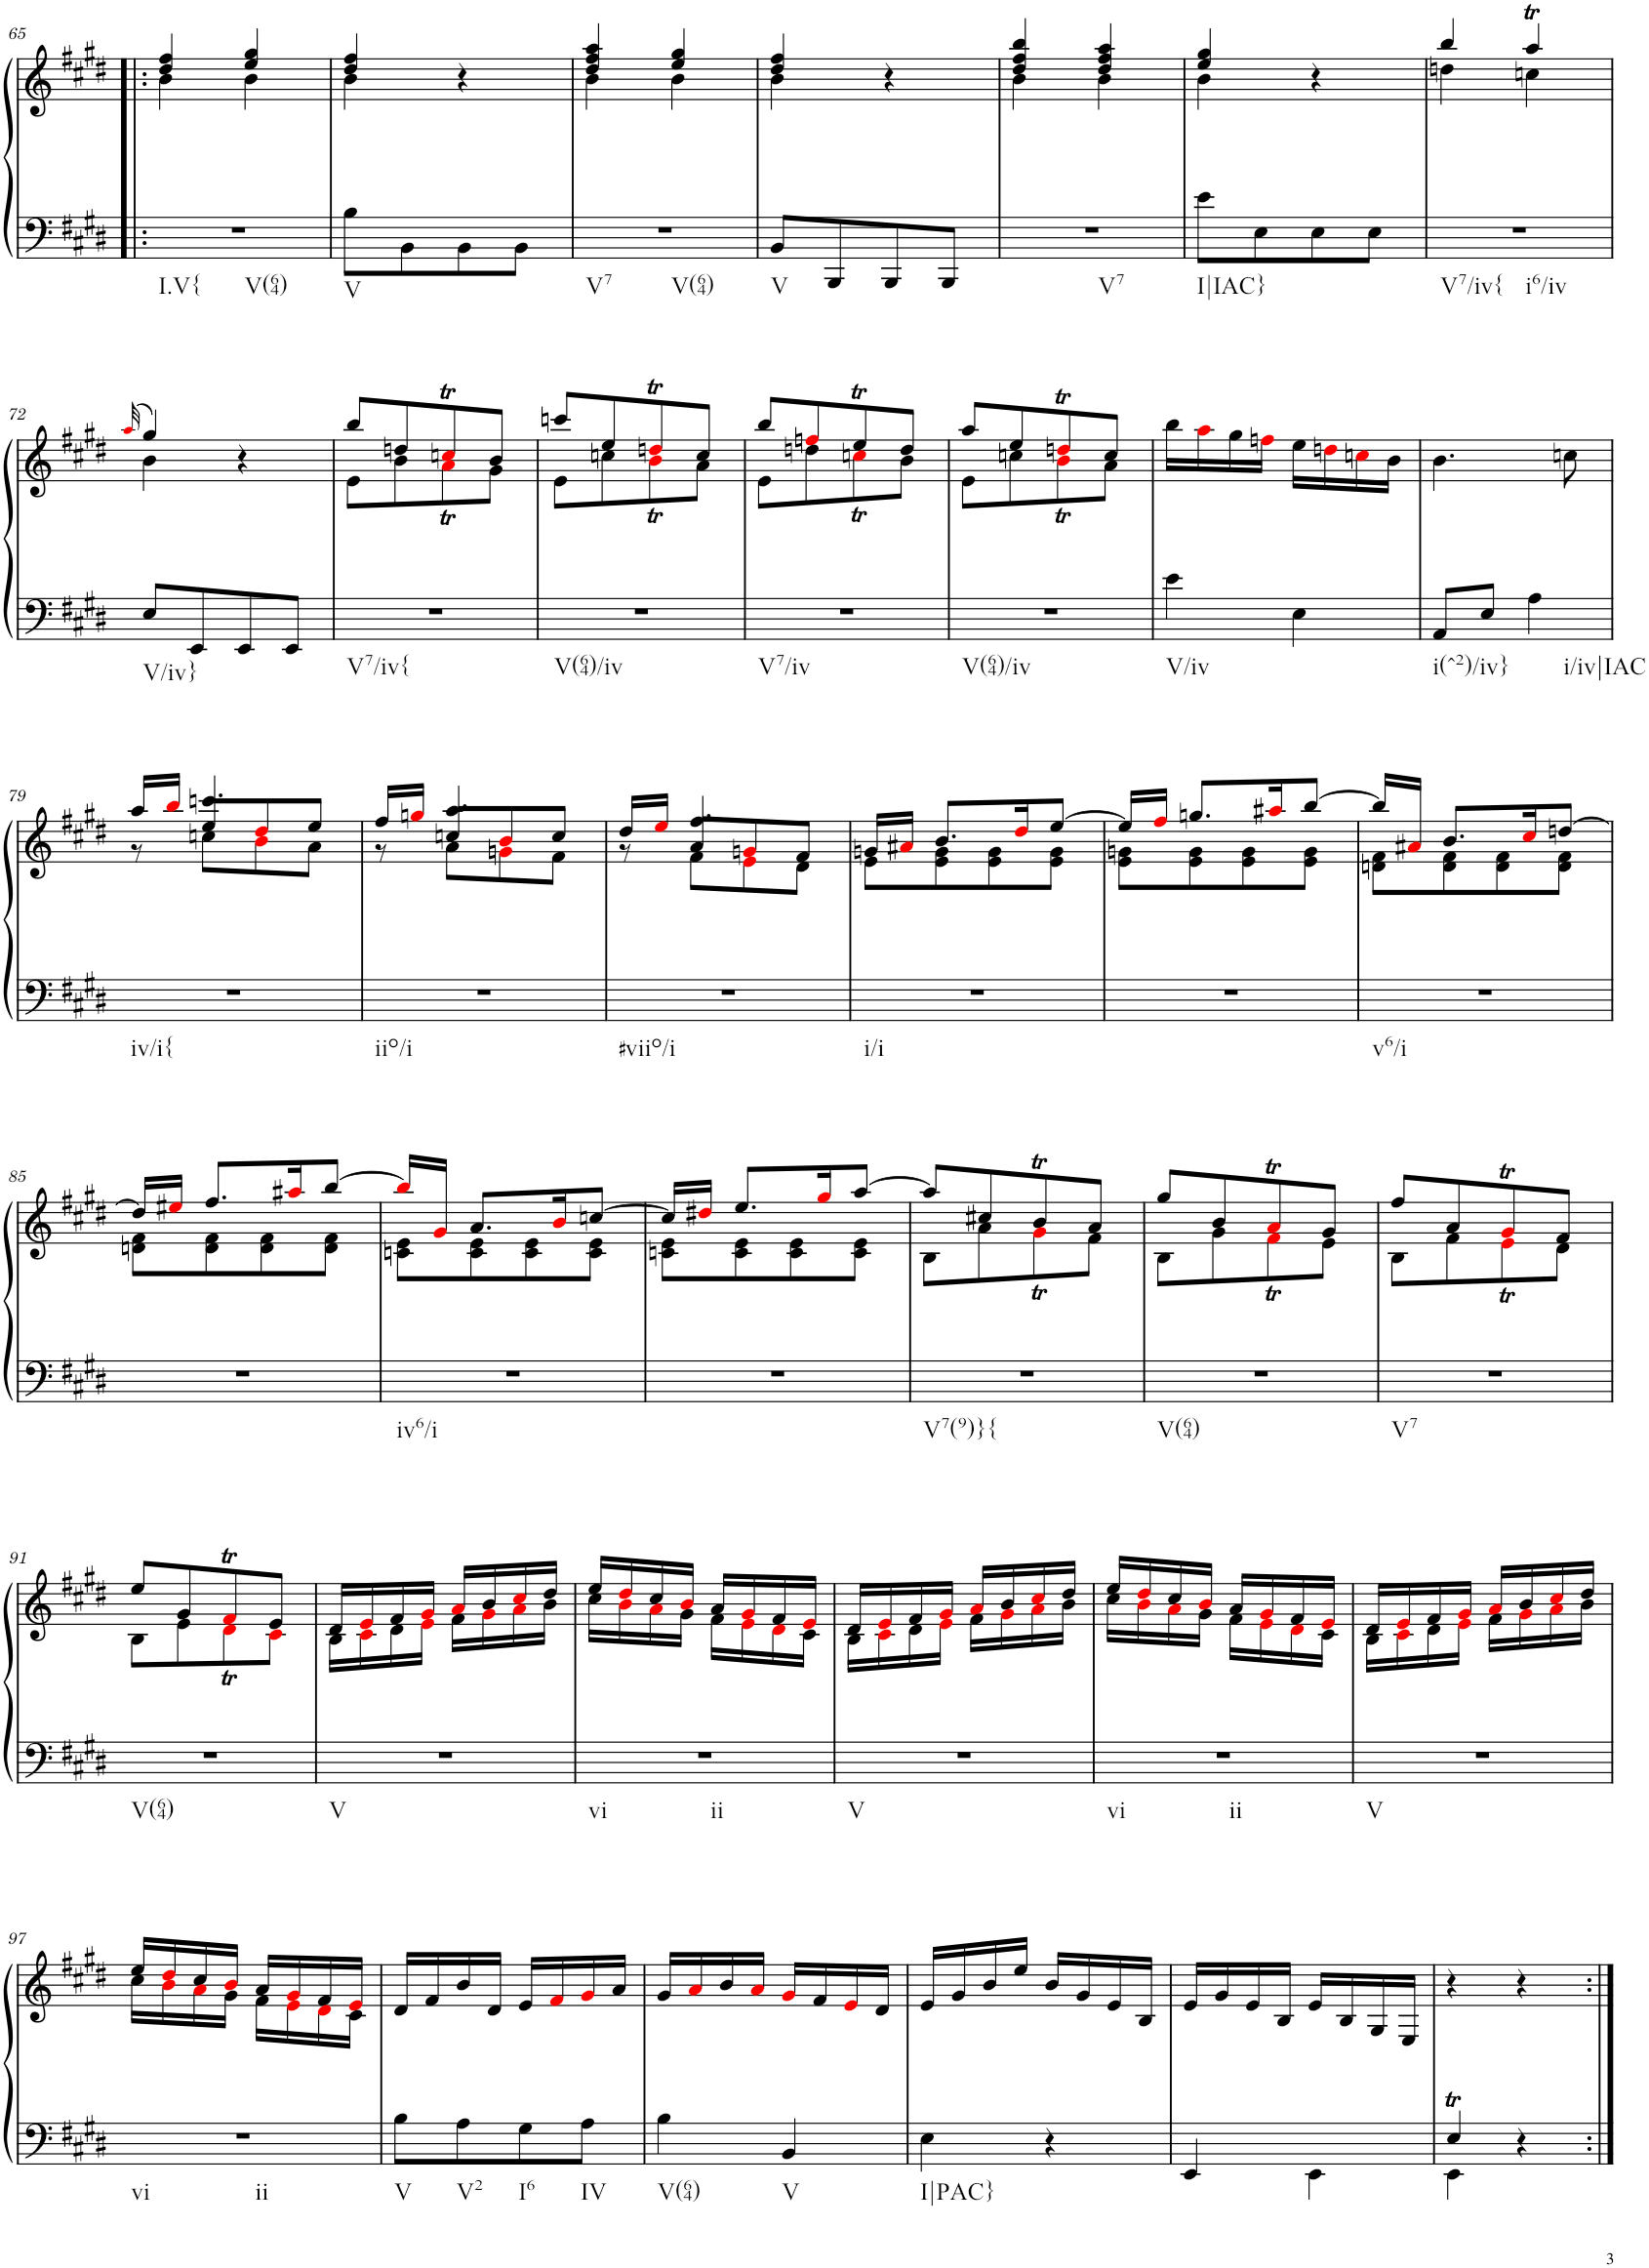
**kern	**kern
*part1	*part1
*staff2	*staff1
*I"Piano	*
*I'Pno.	*
!!LO:PB:g=z
*clefF4	*clefG2
*k[f#c#g#d#]	*k[f#c#g#d#]
*M2/4	*M2/4
=65!|:	=65!|:
*	*^
!LO:TX:b:t=I.V{	!	!
!LO:TX:b:t=V(64)	!	!
2r	4dd#/ 4ff#/	4b\
.	4ee/ 4gg#/	4b\
=66	=66	=66
!LO:TX:b:t=V	!	!
8B\L	4dd#/ 4ff#/	4b\
8BB\	.	.
8BB\	4r	4ryy
8BB\J	.	.
=67	=67	=67
!LO:TX:b:t=V7	!	!
!LO:TX:b:t=V(64)	!	!
2r	4dd#/ 4ff#/ 4aa/	4b\
.	4ee/ 4gg#/	4b\
=68	=68	=68
!LO:TX:b:t=V	!	!
8BB/L	4dd#/ 4ff#/	4b\
8BBB/	.	.
8BBB/	4r	4ryy
8BBB/J	.	.
=69	=69	=69
!LO:TX:b:t=V7	!	!
2r	4dd#/ 4ff#/ 4bb/	4b\
.	4dd#/ 4ff#/ 4aa/	4b\
=70	=70	=70
!LO:TX:b:t=I|IAC}	!	!
8e\L	4ee/ 4gg#/	4b\
8E\	.	.
8E\	4r	4ryy
8E\J	.	.
=71	=71	=71
!LO:TX:b:t=V7/iv{	!	!
!LO:TX:b:t=i6/iv	!	!
2r	4bb/	4ddn\
.	4aaT/	4ccn\
!!LO:LB:g=z	!!
=72	=72	=72
.	(32qaai/	.
!LO:TX:b:t=V/iv}	!	!
8E/L	4gg#/)	4b\
8EE/	.	.
8EE/	4r	4ryy
8EE/J	.	.
=73	=73	=73
!LO:TX:b:t=V7/iv{	!	!
2r	8bb/L	8e\L
.	8ddn/	8b\
.	8ccnTi/	8aTi\
.	8b/J	8g#\J
=74	=74	=74
!LO:TX:b:t=V(64)/iv	!	!
2r	8cccn/L	8e\L
.	8ee/	8ccn\
.	8ddnTi/	8bTi\
.	8cc/J	8a\J
=75	=75	=75
!LO:TX:b:t=V7/iv	!	!
2r	8bb/L	8e\L
.	8ffni/	8ddn\
.	8eeT/	8ccnTi\
.	8dd/J	8b\J
=76	=76	=76
!LO:TX:b:t=V(64)/iv	!	!
2r	8aa/L	8e\L
.	8ee/	8ccn\
.	8ddnTi/	8bTi\
.	8cc/J	8a\J
=77	=77	=77
!LO:TX:b:t=V/iv	!	!
*	*v	*v
4e\	16bb\LL
.	16aai\
.	16gg#\
.	16ffni\JJ
4E\	16ee\LL
.	16ddni\
.	16ccni\
.	16b\JJ
=78	=78
!LO:TX:b:t=i(^2)/iv}	!
8AA/L	4.b\
8E/J	.
!LO:TX:b:t=i/iv|IAC	!
4A\	.
.	8ccn\
!!LO:LB:g=z
=79	=79
*	*^
*	*	*^
!LO:TX:b:t=iv/i{	!	!	!
2r	16aa/LL	8r	8ryy
.	16bbi/JJ	.	.
.	8ee/L	8ccn\L	4.cccn/
.	8dd#i/	8bi\	.
.	8ee/J	8a\J	.
=80	=80	=80	=80
!LO:TX:b:t=iio/i	!	!	!
2r	16ff#/LL	8r	8ryy
.	16ggni/JJ	.	.
.	8ccn/L	8a\L	4.aa/
.	8bi/	8gni\	.
.	8cc/J	8f#\J	.
=81	=81	=81	=81
!LO:TX:b:t=#viio/i	!	!	!
2r	16dd#/LL	8r	8ryy
.	16eei/JJ	.	.
.	8a/L	8f#\L	4.ff#/
.	8gni/	8ei\	.
.	8f#/J	8d#\J	.
*	*	*v	*v
=82	=82	=82
!LO:TX:b:t=i/i	!	!
2r	16gn/LL	8e\L
.	16a#Xi/JJ	.
.	8.b/L	8e\ 8g\
.	.	8e\ 8g\
.	16dd#i/K	.
.	[8ee/J	8e\ 8g\J
=83	=83	=83
2r	16ee/LL]	8e\ 8gn\L
.	16ff#i/JJ	.
.	8.ggn/L	8e\ 8g\
.	.	8e\ 8g\
.	16aa#Xi/K	.
.	[8bb/J	8e\ 8g\J
=84	=84	=84
!LO:TX:b:t=v6/i	!	!
2r	16bb/LL]	8dn\ 8f#\L
.	16a#Xi/JJ	.
.	8.b/L	8d\ 8f#\
.	.	8d\ 8f#\
.	16cc#i/K	.
.	[8ddn/J	8d\ 8f#\J
!!LO:LB:g=z	!!
=85	=85	=85
2r	16dd/LL]	8dn\ 8f#\L
.	16ee#Xi/JJ	.
.	8.ff#/L	8d\ 8f#\
.	.	8d\ 8f#\
.	16aa#Xi/K	.
.	[8bb/J	8d\ 8f#\J
=86	=86	=86
!LO:TX:b:t=iv6/i	!	!
2r	16bbi/LL]	8cn\ 8e\L
.	16g#i/JJ	.
.	8.a/L	8c\ 8e\
.	.	8c\ 8e\
.	16bi/K	.
.	[8ccn/J	8c\ 8e\J
=87	=87	=87
2r	16cc/LL]	8cn\ 8e\L
.	16dd#Xi/JJ	.
.	8.ee/L	8c\ 8e\
.	.	8c\ 8e\
.	16gg#i/K	.
.	[8aa/J	8c\ 8e\J
=88	=88	=88
!LO:TX:b:t=V7(9)}{	!	!
2r	8aa/L]	8B\L
.	8cc#X/	8a\
.	8bT/	8g#ti\
.	8a/J	8f#\J
=89	=89	=89
!LO:TX:b:t=V(64)	!	!
2r	8gg#/L	8B\L
.	8b/	8g#\
.	8aTi/	8f#Ti\
.	8g#/J	8e\J
=90	=90	=90
!LO:TX:b:t=V7	!	!
2r	8ff#/L	8B\L
.	8a/	8f#\
.	8g#ti/	8eTi\
.	8f#/J	8d#\J
!!LO:LB:g=z	!!
=91	=91	=91
!LO:TX:b:t=V(64)	!	!
2r	8ee/L	8B\L
.	8g#/	8e\
.	8f#Ti/	8d#ti\
.	8e/J	8c#i\J
=92	=92	=92
!LO:TX:b:t=V	!	!
2r	16d#/LL	16B\LL
.	16ei/	16c#i\
.	16f#/	16d#\
.	16g#i/JJ	16ei\JJ
.	16ai/LL	16f#\LL
.	16b/	16g#i\
.	16cc#i/	16ai\
.	16dd#/JJ	16b\JJ
=93	=93	=93
!LO:TX:b:t=vi	!	!
!LO:TX:b:t=ii	!	!
2r	16ee/LL	16cc#\LL
.	16dd#i/	16bi\
.	16cc#/	16ai\
.	16bi/JJ	16g#\JJ
.	16a/LL	16f#\LL
.	16g#i/	16ei\
.	16f#/	16d#i\
.	16ei/JJ	16c#\JJ
=94	=94	=94
!LO:TX:b:t=V	!	!
2r	16d#/LL	16B\LL
.	16ei/	16c#i\
.	16f#/	16d#\
.	16g#i/JJ	16ei\JJ
.	16ai/LL	16f#\LL
.	16b/	16g#i\
.	16cc#i/	16ai\
.	16dd#/JJ	16b\JJ
=95	=95	=95
!LO:TX:b:t=vi	!	!
!LO:TX:b:t=ii	!	!
2r	16ee/LL	16cc#\LL
.	16dd#i/	16bi\
.	16cc#/	16ai\
.	16bi/JJ	16g#\JJ
.	16a/LL	16f#\LL
.	16g#i/	16ei\
.	16f#/	16d#i\
.	16ei/JJ	16c#\JJ
=96	=96	=96
!LO:TX:b:t=V	!	!
2r	16d#/LL	16B\LL
.	16ei/	16c#i\
.	16f#/	16d#\
.	16g#i/JJ	16ei\JJ
.	16ai/LL	16f#\LL
.	16b/	16g#i\
.	16cc#i/	16ai\
.	16dd#/JJ	16b\JJ
!!LO:LB:g=z	!!
=97	=97	=97
!LO:TX:b:t=vi	!	!
!LO:TX:b:t=ii	!	!
2r	16ee/LL	16cc#\LL
.	16dd#i/	16bi\
.	16cc#/	16ai\
.	16bi/JJ	16g#\JJ
.	16a/LL	16f#\LL
.	16g#i/	16ei\
.	16f#/	16d#i\
.	16ei/JJ	16c#\JJ
=98	=98	=98
!LO:TX:b:t=V	!	!
*	*v	*v
8B\L	16d#/LL
.	16f#/
!LO:TX:b:t=V2	!
8A\	16b/
.	16d#/JJ
!LO:TX:b:t=I6	!
8G#\	16e/LL
.	16f#i/
!LO:TX:b:t=IV	!
8A\J	16g#i/
.	16a/JJ
=99	=99
!LO:TX:b:t=V(64)	!
4B\	16g#/LL
.	16ai/
.	16b/
.	16ai/JJ
!LO:TX:b:t=V	!
4BB/	16g#i/LL
.	16f#/
.	16ei/
.	16d#/JJ
=100	=100
!LO:TX:b:t=I|PAC}	!
4E\	16e/LL
.	16g#/
.	16b/
.	16ee/JJ
4r	16b/LL
.	16g#/
.	16e/
.	16B/JJ
=101	=101
4EE/	16e/LL
.	16g#/
.	16e/
.	16B/JJ
4EE\	16e/LL
.	16B/
.	16G#/
.	16E/JJ
=102	=102
*^	*
4ET/	4EE\	4r
4r	4ryy	4r
*v	*v	*
=:|!	=:|!
*-	*-
